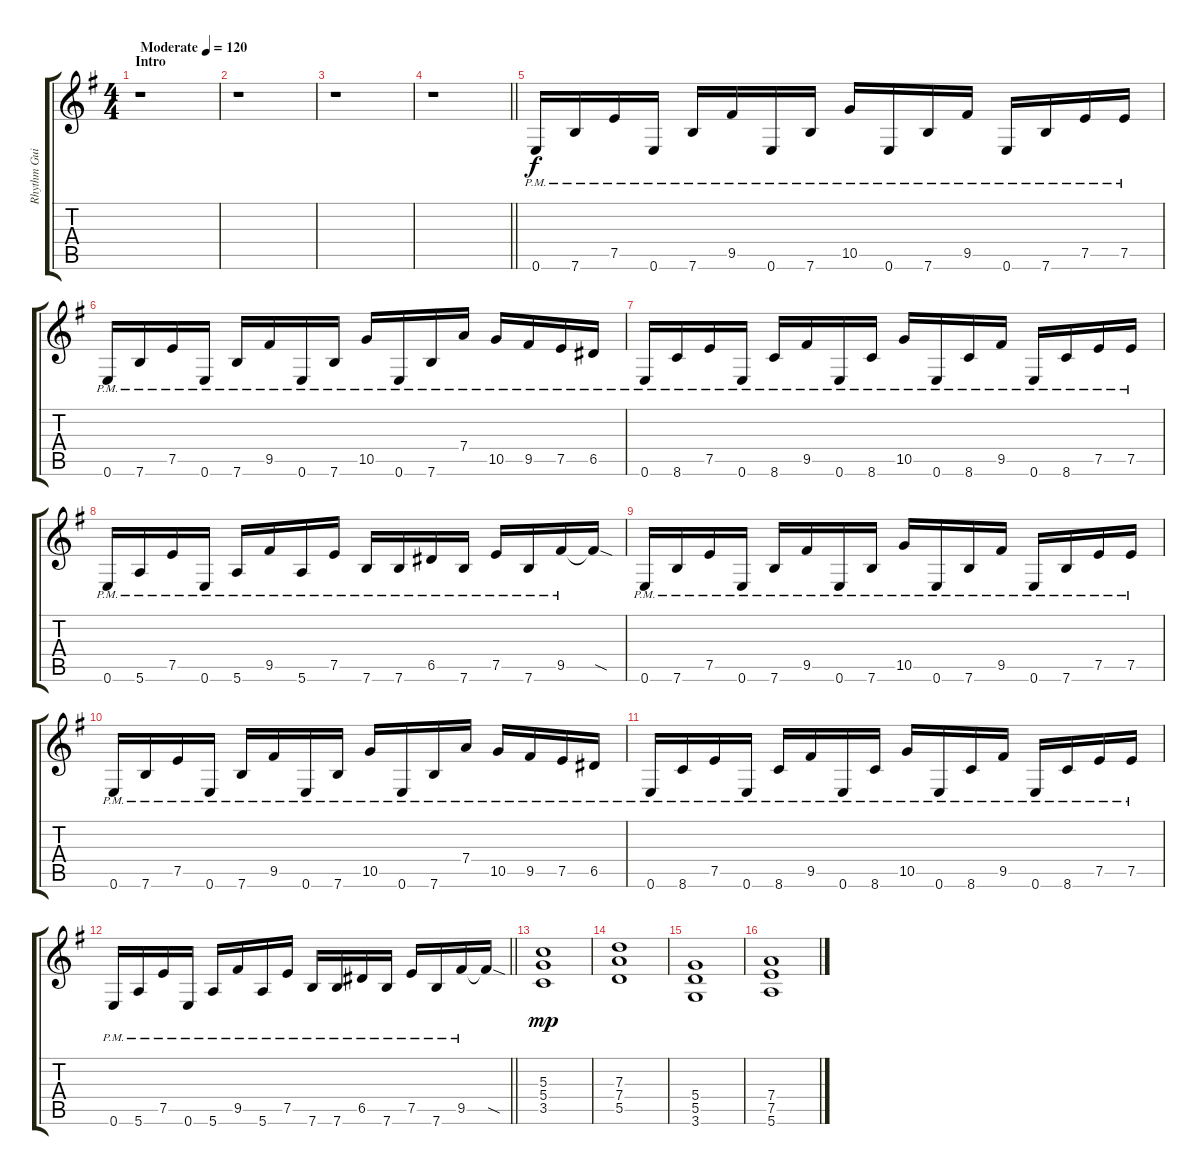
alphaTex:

\track ("Rhythm Guitar A" "Rhythm Gui") {instrument distortionguitar}
\staff {score tabs}
\tuning (E4 B3 G3 D3 A2 E2) {hide}
\ts (4 4)
\section ("" "Intro")
\tempo (120 "Moderate")
\clef g2
\ks eminor
r.1{dy f instrument distortionguitar} |
r.1 |
r.1 |
\barLineRight lightlight
r.1 |
\section ("" "")
0.6{pm}.16 7.6{pm}.16 7.5{pm}.16 0.6{pm}.16 7.6{pm}.16 9.5{pm}.16 0.6{pm}.16 7.6{pm}.16 10.5{pm}.16 0.6{pm}.16 7.6{pm}.16 9.5{pm}.16 0.6{pm}.16 7.6{pm}.16 7.5{pm}.16 7.5{pm}.16 |
0.6{pm}.16 7.6{pm}.16 7.5{pm}.16 0.6{pm}.16 7.6{pm}.16 9.5{pm}.16 0.6{pm}.16 7.6{pm}.16 10.5{pm}.16 0.6{pm}.16 7.6{pm}.16 7.4{pm}.16 10.5{pm}.16 9.5{pm}.16 7.5{pm}.16 6.5{pm}.16 |
0.6{pm}.16 8.6{pm}.16 7.5{pm}.16 0.6{pm}.16 8.6{pm}.16 9.5{pm}.16 0.6{pm}.16 8.6{pm}.16 10.5{pm}.16 0.6{pm}.16 8.6{pm}.16 9.5{pm}.16 0.6{pm}.16 8.6{pm}.16 7.5{pm}.16 7.5{pm}.16 |
0.6{pm}.16 5.6{pm}.16 7.5{pm}.16 0.6{pm}.16 5.6{pm}.16 9.5{pm}.16 5.6{pm}.16 7.5{pm}.16 7.6{pm}.16 7.6{pm}.16 6.5{pm}.16 7.6{pm}.16 7.5{pm}.16 7.6{pm}.16 9.5{pm}.16 9.5{sod t}.16 |
0.6{pm}.16 7.6{pm}.16 7.5{pm}.16 0.6{pm}.16 7.6{pm}.16 9.5{pm}.16 0.6{pm}.16 7.6{pm}.16 10.5{pm}.16 0.6{pm}.16 7.6{pm}.16 9.5{pm}.16 0.6{pm}.16 7.6{pm}.16 7.5{pm}.16 7.5{pm}.16 |
0.6{pm}.16 7.6{pm}.16 7.5{pm}.16 0.6{pm}.16 7.6{pm}.16 9.5{pm}.16 0.6{pm}.16 7.6{pm}.16 10.5{pm}.16 0.6{pm}.16 7.6{pm}.16 7.4{pm}.16 10.5{pm}.16 9.5{pm}.16 7.5{pm}.16 6.5{pm}.16 |
0.6{pm}.16 8.6{pm}.16 7.5{pm}.16 0.6{pm}.16 8.6{pm}.16 9.5{pm}.16 0.6{pm}.16 8.6{pm}.16 10.5{pm}.16 0.6{pm}.16 8.6{pm}.16 9.5{pm}.16 0.6{pm}.16 8.6{pm}.16 7.5{pm}.16 7.5{pm}.16 |
\barLineRight lightlight
0.6{pm}.16 5.6{pm}.16 7.5{pm}.16 0.6{pm}.16 5.6{pm}.16 9.5{pm}.16 5.6{pm}.16 7.5{pm}.16 7.6{pm}.16 7.6{pm}.16 6.5{pm}.16 7.6{pm}.16 7.5{pm}.16 7.6{pm}.16 9.5{pm}.16 9.5{sod t}.16 |
\section ("" "")
(5.3 5.4 3.5).1{dy mp} |
(7.3 7.4 5.5).1 |
(5.4 5.5 3.6).1 |
(7.4 7.5 5.6).1
